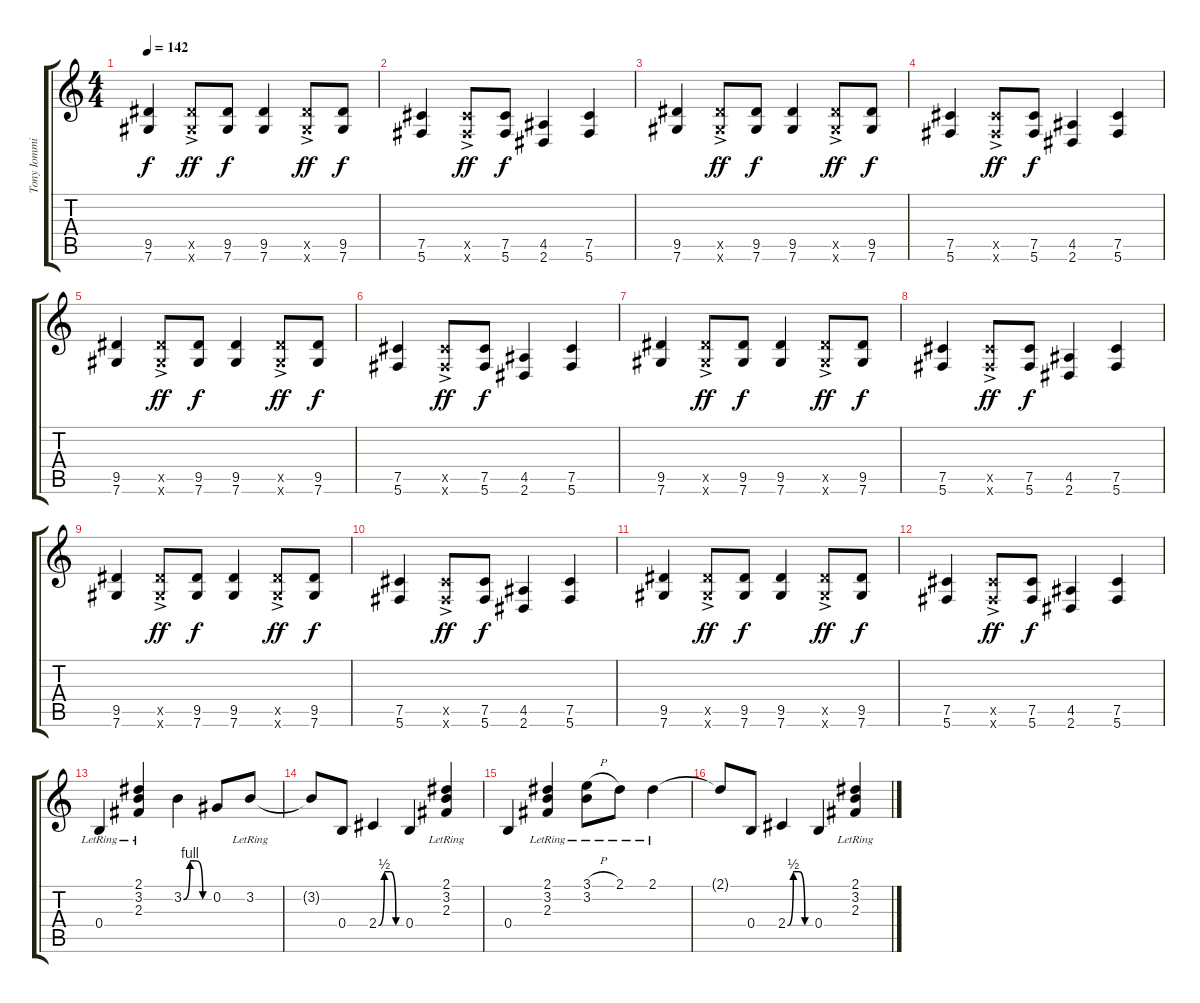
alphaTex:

\track ("Tony Iommi" "Tony Iommi") {instrument distortionguitar}
\staff {score tabs}
\tuning (Db4 Ab3 E3 B2 Gb2 Db2) {hide}
\ts (4 4)
\tempo 142
\clef g2
\ks c
(9.5 7.6).4{dy f} (9.5{ac x} 7.6{ac x}).8{dy ff} (9.5 7.6).8{dy f} (9.5 7.6).4 (9.5{ac x} 7.6{ac x}).8{dy ff} (9.5 7.6).8{dy f} |
(7.5 5.6).4 (7.5{ac x} 5.6{ac x}).8{dy ff} (7.5 5.6).8{dy f} (4.5 2.6).4 (7.5 5.6).4 |
(9.5 7.6).4 (9.5{ac x} 7.6{ac x}).8{dy ff} (9.5 7.6).8{dy f} (9.5 7.6).4 (9.5{ac x} 7.6{ac x}).8{dy ff} (9.5 7.6).8{dy f} |
(7.5 5.6).4 (7.5{ac x} 5.6{ac x}).8{dy ff} (7.5 5.6).8{dy f} (4.5 2.6).4 (7.5 5.6).4 |
(9.5 7.6).4 (9.5{ac x} 7.6{ac x}).8{dy ff} (9.5 7.6).8{dy f} (9.5 7.6).4 (9.5{ac x} 7.6{ac x}).8{dy ff} (9.5 7.6).8{dy f} |
(7.5 5.6).4 (7.5{ac x} 5.6{ac x}).8{dy ff} (7.5 5.6).8{dy f} (4.5 2.6).4 (7.5 5.6).4 |
(9.5 7.6).4 (9.5{ac x} 7.6{ac x}).8{dy ff} (9.5 7.6).8{dy f} (9.5 7.6).4 (9.5{ac x} 7.6{ac x}).8{dy ff} (9.5 7.6).8{dy f} |
(7.5 5.6).4 (7.5{ac x} 5.6{ac x}).8{dy ff} (7.5 5.6).8{dy f} (4.5 2.6).4 (7.5 5.6).4 |
(9.5 7.6).4 (9.5{ac x} 7.6{ac x}).8{dy ff} (9.5 7.6).8{dy f} (9.5 7.6).4 (9.5{ac x} 7.6{ac x}).8{dy ff} (9.5 7.6).8{dy f} |
(7.5 5.6).4 (7.5{ac x} 5.6{ac x}).8{dy ff} (7.5 5.6).8{dy f} (4.5 2.6).4 (7.5 5.6).4 |
(9.5 7.6).4 (9.5{ac x} 7.6{ac x}).8{dy ff} (9.5 7.6).8{dy f} (9.5 7.6).4 (9.5{ac x} 7.6{ac x}).8{dy ff} (9.5 7.6).8{dy f} |
(7.5 5.6).4 (7.5{ac x} 5.6{ac x}).8{dy ff} (7.5 5.6).8{dy f} (4.5 2.6).4 (7.5 5.6).4 |
0.4{lr}.4 (2.1{lr} 3.2{lr} 2.3{lr}).4 3.2{be (custom 0 0 15 4 30 4 45 0 60 0)}.4 0.2.8 3.2{lr}.8 |
3.2{t}.8 0.4.8 2.4{be (custom 0 0 15 2 30 2 45 0 60 0)}.4 0.4.4 (2.1{lr} 3.2{lr} 2.3{lr}).4 |
0.4.4 (2.1{lr} 3.2{lr} 2.3{lr}).4 (3.1{h lr} 3.2{lr}).8 2.1{lr}.8 2.1{lr}.4 |
2.1{t}.8 0.4.8 2.4{be (custom 0 0 15 2 30 2 45 0 60 0)}.4 0.4.4 (2.1{lr} 3.2{lr} 2.3{lr}).4
